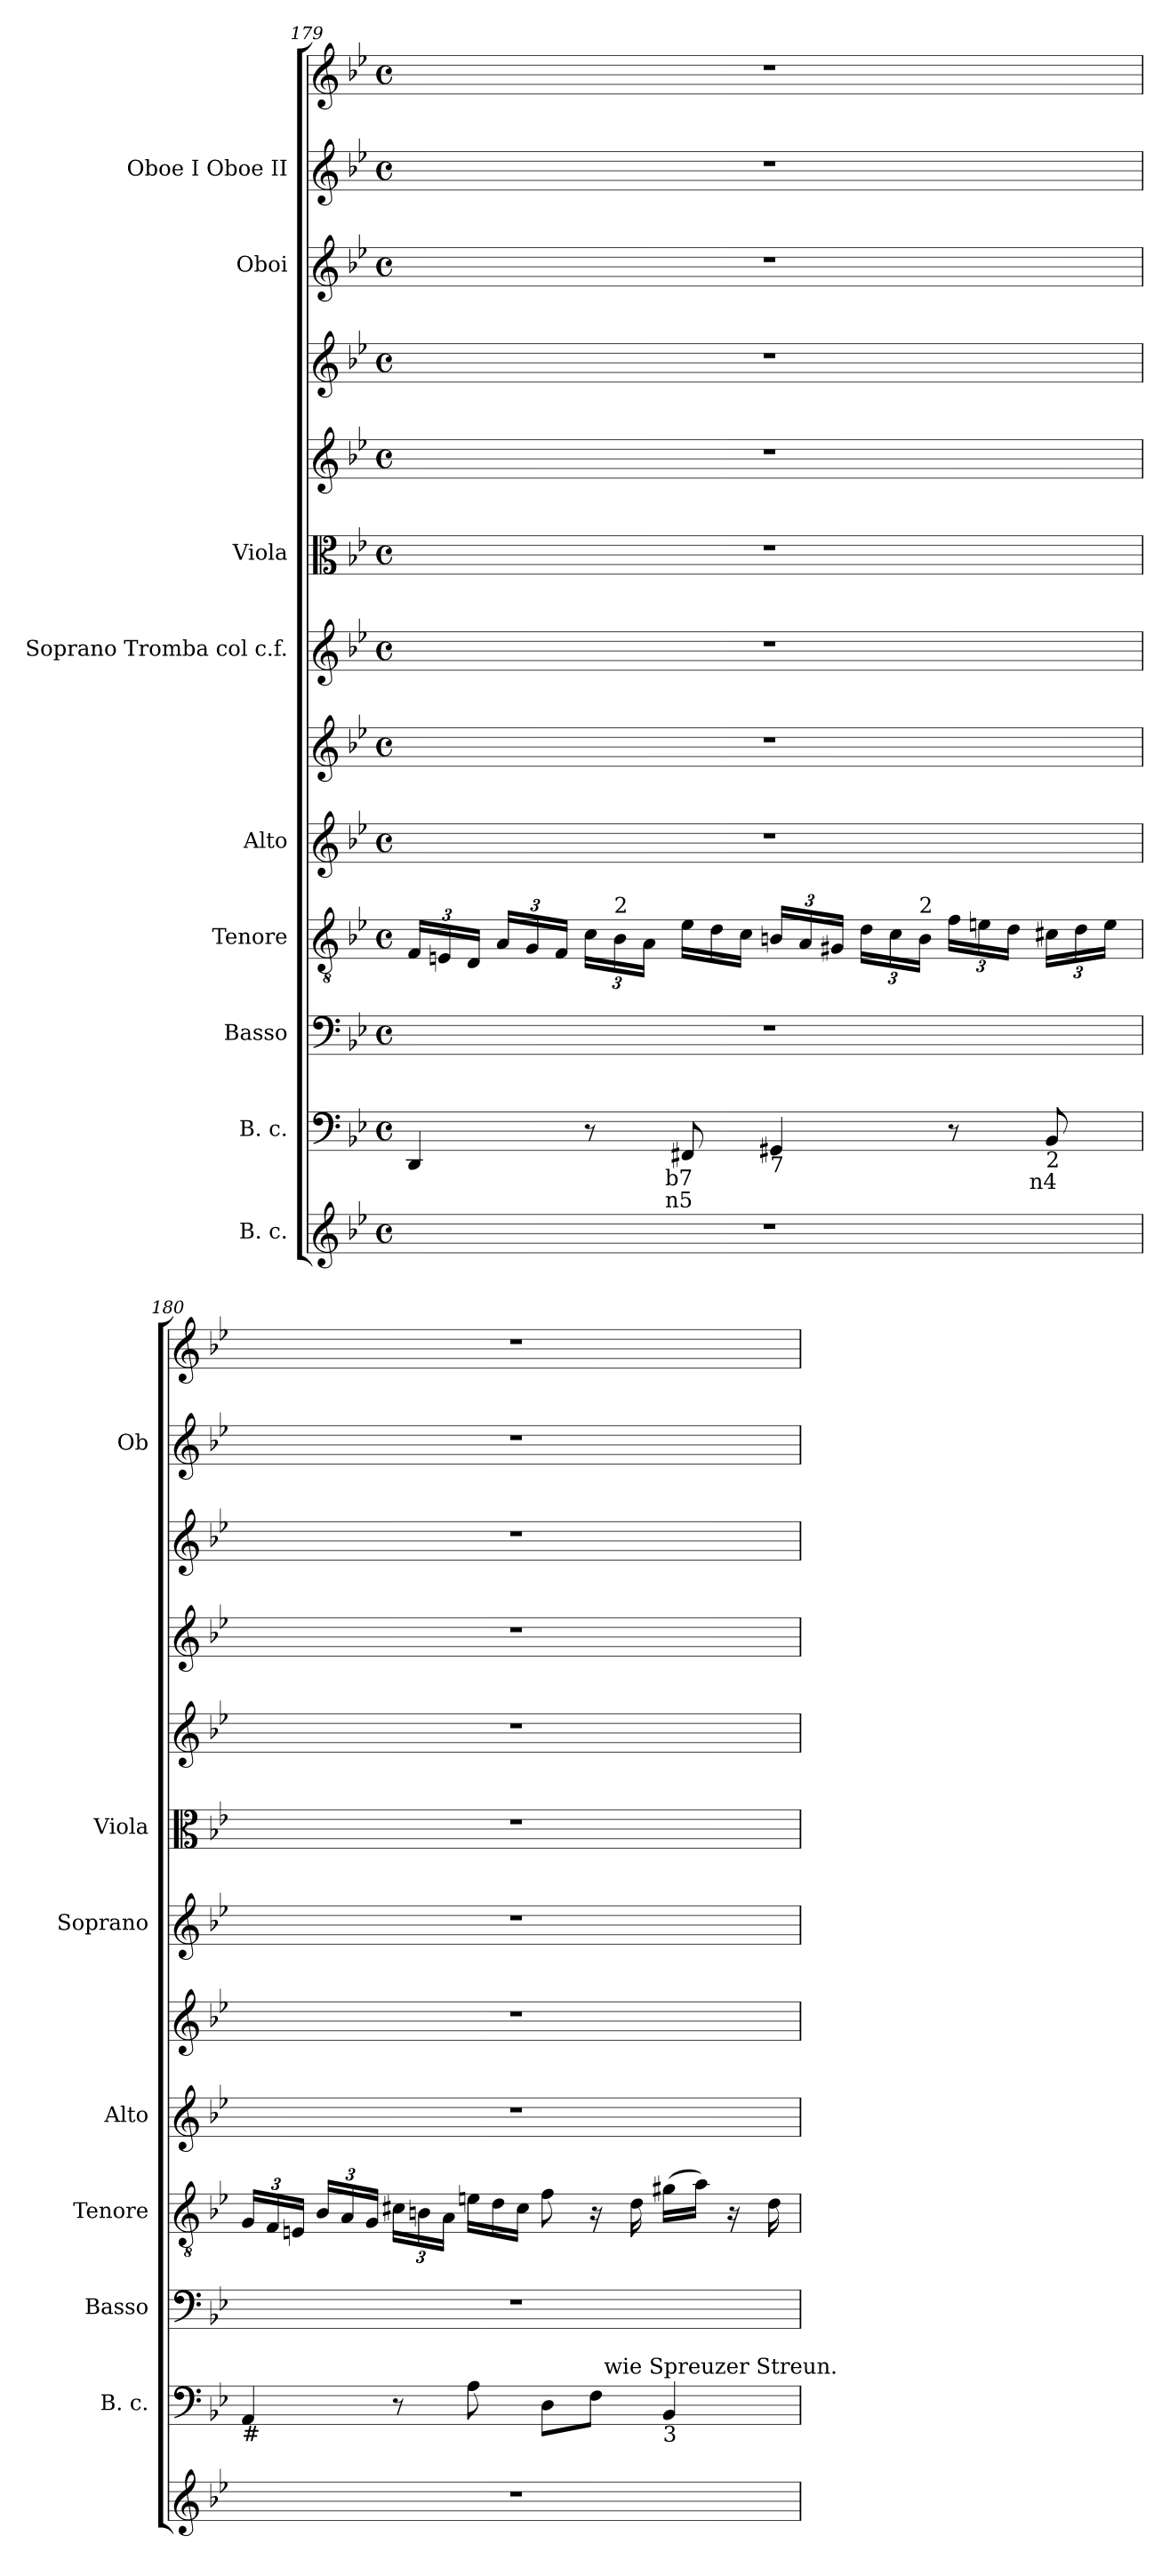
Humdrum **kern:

**kern	**kern	**kern	**kern	**kern	**kern	**kern	**kern	**kern	**kern	**kern	**kern	**kern
*part12	*part11	*part10	*part9	*part8	*part7	*part6	*part5	*part4	*part3	*part2	*part1	*part1
*staff13	*staff12	*staff11	*staff10	*staff9	*staff8	*staff7	*staff6	*staff5	*staff4	*staff3	*staff2	*staff1
*I"B. c.	*I"B. c.	*I"Basso	*I"Tenore	*I"Alto	*	*I"Soprano Tromba col c.f.	*I"Viola	*	*	*I"Oboi	*I"Oboe I Oboe II	*
*	*I'B. c.	*I'Basso	*I'Tenore	*I'Alto	*	*I'Soprano	*I'Viola	*	*	*	*I'Ob	*
!!LO:LB:g=z
*clefG2	*clefF4	*clefF4	*clefGv2	*clefG2	*clefG2	*clefG2	*clefC3	*clefG2	*clefG2	*clefG2	*clefG2	*clefG2
*k[b-e-]	*k[b-e-]	*k[b-e-]	*k[b-e-]	*k[b-e-]	*k[b-e-]	*k[b-e-]	*k[b-e-]	*k[b-e-]	*k[b-e-]	*k[b-e-]	*k[b-e-]	*k[b-e-]
*B-:	*B-:	*B-:	*B-:	*B-:	*B-:	*B-:	*B-:	*B-:	*B-:	*B-:	*B-:	*B-:
*M4/4	*M4/4	*M4/4	*M4/4	*M4/4	*M4/4	*M4/4	*M4/4	*M4/4	*M4/4	*M4/4	*M4/4	*M4/4
*met(c)	*met(c)	*met(c)	*met(c)	*met(c)	*met(c)	*met(c)	*met(c)	*met(c)	*met(c)	*met(c)	*met(c)	*met(c)
*	*	*	*Xbrackettup	*	*	*	*	*	*	*	*	*
=179	=179	=179	=179	=179	=179	=179	=179	=179	=179	=179	=179	=179
!	!LO:TX:a:t=Streun,	!	!	!	!	!	!	!	!	!	!	!
*	*^	*	*	*	*	*	*	*	*	*	*	*
1r	4DD/	4ryy	1r	24F/LL	1r	1r	1r	1r	1r	1r	1r	1r	1r
.	.	.	.	24En/	.	.	.	.	.	.	.	.	.
.	.	.	.	24D/JJ	.	.	.	.	.	.	.	.	.
.	.	.	.	24A/LL	.	.	.	.	.	.	.	.	.
.	.	.	.	24G/	.	.	.	.	.	.	.	.	.
.	.	.	.	24F/JJ	.	.	.	.	.	.	.	.	.
.	8r	16..ryy	.	24c\LL	.	.	.	.	.	.	.	.	.
!	!	!	!	!LO:TX:a:t=2	!	!	!	!	!	!	!	!	!
.	.	.	.	24B-\	.	.	.	.	.	.	.	.	.
.	.	.	.	24A\JJ	.	.	.	.	.	.	.	.	.
!	!	!LO:TX:b:t=b7	!	!	!	!	!	!	!	!	!	!	!
!	!	!LO:TX:b:t=n5	!	!	!	!	!	!	!	!	!	!	!
.	.	2ryy	.	.	.	.	.	.	.	.	.	.	.
*	*	*	*	*Xtuplet	*	*	*	*	*	*	*	*	*
.	8FF#X/	.	.	24e-\LL	.	.	.	.	.	.	.	.	.
.	.	.	.	24d>\	.	.	.	.	.	.	.	.	.
.	.	.	.	24c\JJ	.	.	.	.	.	.	.	.	.
*	*	*	*	*tuplet	*	*	*	*	*	*	*	*	*
!	!LO:TX:b:t=7	!	!	!	!	!	!	!	!	!	!	!	!
.	4GG#X</	.	.	24Bn/LL	.	.	.	.	.	.	.	.	.
.	.	.	.	24A/	.	.	.	.	.	.	.	.	.
.	.	.	.	24G#X/JJ	.	.	.	.	.	.	.	.	.
.	.	.	.	24d\LL	.	.	.	.	.	.	.	.	.
.	.	.	.	24c\	.	.	.	.	.	.	.	.	.
!	!	!	!	!LO:TX:a:t=2	!	!	!	!	!	!	!	!	!
.	.	.	.	24B\JJ	.	.	.	.	.	.	.	.	.
.	8r	.	.	24f\LL	.	.	.	.	.	.	.	.	.
.	.	.	.	24en\	.	.	.	.	.	.	.	.	.
.	.	.	.	24d\JJ	.	.	.	.	.	.	.	.	.
!	!	!LO:TX:b:t=n4	!	!	!	!	!	!	!	!	!	!	!
.	.	8ryy	.	.	.	.	.	.	.	.	.	.	.
!	!LO:TX:b:t=2	!	!	!	!	!	!	!	!	!	!	!	!
.	8BB-</	.	.	24c#X\LL	.	.	.	.	.	.	.	.	.
.	.	.	.	24d\	.	.	.	.	.	.	.	.	.
.	.	.	.	24e\JJ	.	.	.	.	.	.	.	.	.
.	.	64ryy	.	.	.	.	.	.	.	.	.	.	.
=180	=180	=180	=180	=180	=180	=180	=180	=180	=180	=180	=180	=180	=180
!	!LO:TX:b:t=#	!	!	!	!	!	!	!	!	!	!	!	!
1r	4AA/	2ryy	1r	24G/LL	1r	1r	1r	1r	1r	1r	1r	1r	1r
.	.	.	.	24F/	.	.	.	.	.	.	.	.	.
.	.	.	.	24En/JJ	.	.	.	.	.	.	.	.	.
.	.	.	.	24B-/LL	.	.	.	.	.	.	.	.	.
.	.	.	.	24A/	.	.	.	.	.	.	.	.	.
.	.	.	.	24G/JJ	.	.	.	.	.	.	.	.	.
.	8r	.	.	24c#X\LL	.	.	.	.	.	.	.	.	.
.	.	.	.	24Bn\	.	.	.	.	.	.	.	.	.
.	.	.	.	24A\JJ	.	.	.	.	.	.	.	.	.
*	*	*	*	*Xtuplet	*	*	*	*	*	*	*	*	*
.	8A\	.	.	24en\LL	.	.	.	.	.	.	.	.	.
.	.	.	.	24d>\	.	.	.	.	.	.	.	.	.
.	.	.	.	24c#\JJ	.	.	.	.	.	.	.	.	.
.	8D\L	8ryy	.	8f\	.	.	.	.	.	.	.	.	.
.	8F>\J	64ryy	.	16rA	.	.	.	.	.	.	.	.	.
!	!	!LO:TX:a:t=wie Spreuzer Streun.	!	!	!	!	!	!	!	!	!	!	!
.	.	4ryy	.	.	.	.	.	.	.	.	.	.	.
.	.	.	.	16d\	.	.	.	.	.	.	.	.	.
!	!LO:TX:b:t=3	!	!	!	!	!	!	!	!	!	!	!	!
.	4BB-</	.	.	(>16g#X\LL	.	.	.	.	.	.	.	.	.
.	.	.	.	16a\JJ)	.	.	.	.	.	.	.	.	.
.	.	.	.	16rA	.	.	.	.	.	.	.	.	.
.	.	16..ryy	.	.	.	.	.	.	.	.	.	.	.
.	.	.	.	16d\	.	.	.	.	.	.	.	.	.
*	*v	*v	*	*	*	*	*	*	*	*	*	*	*
=	=	=	=	=	=	=	=	=	=	=	=	=
*-	*-	*-	*-	*-	*-	*-	*-	*-	*-	*-	*-	*-
